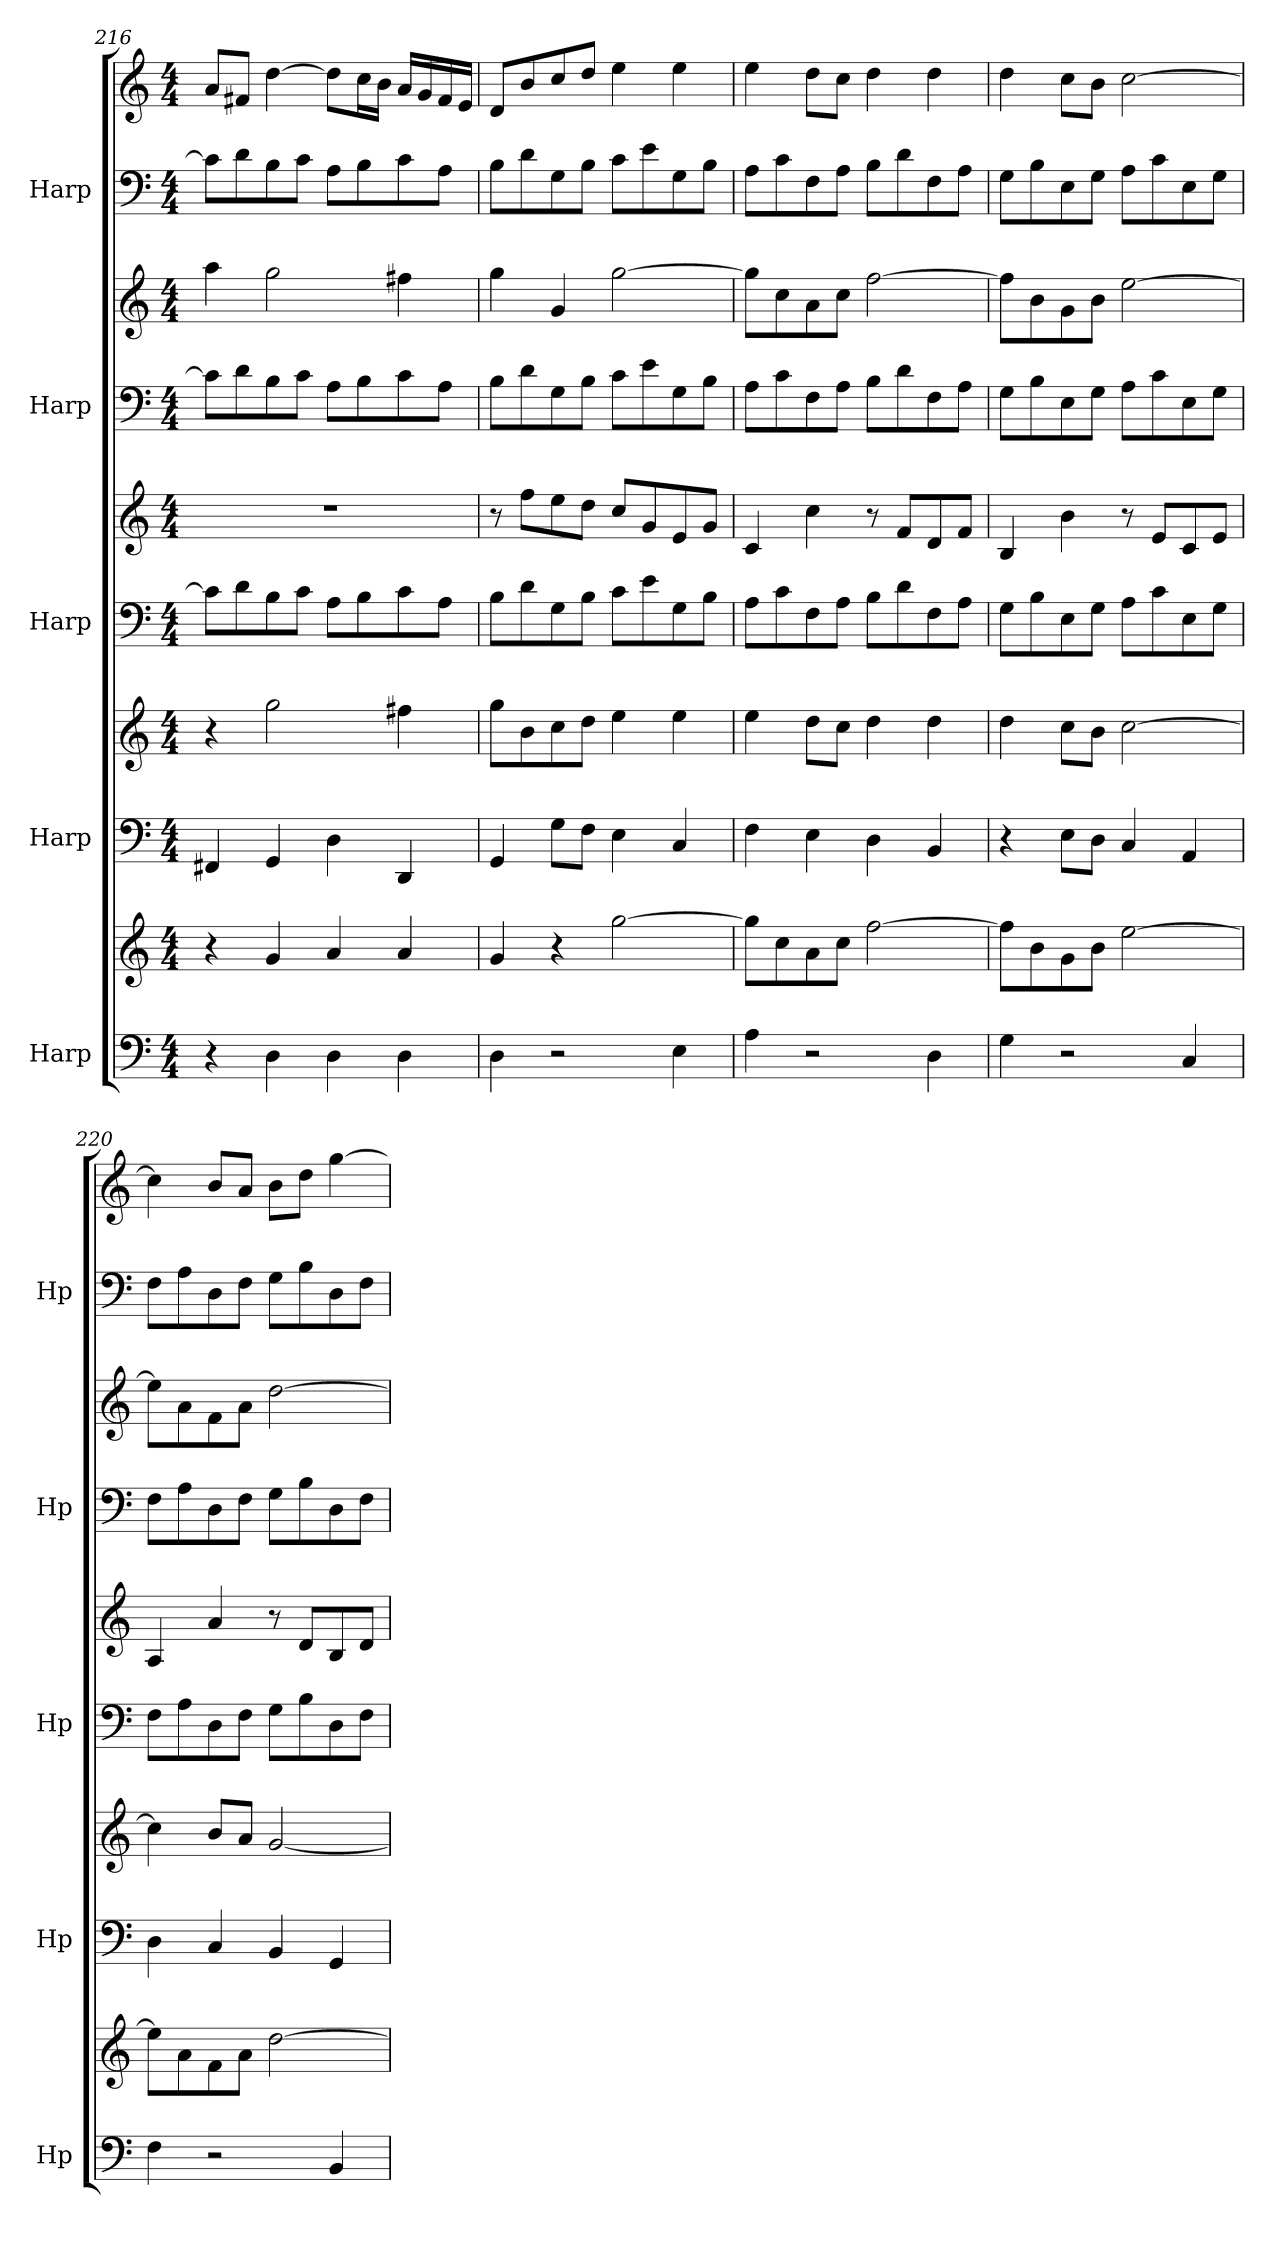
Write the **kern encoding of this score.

**kern	**kern	**kern	**kern	**kern	**kern	**kern	**kern	**kern	**kern
*part5	*part5	*part4	*part4	*part3	*part3	*part2	*part2	*part1	*part1
*staff10	*staff9	*staff8	*staff7	*staff6	*staff5	*staff4	*staff3	*staff2	*staff1
*I"Harp	*	*I"Harp	*	*I"Harp	*	*I"Harp	*	*I"Harp	*
*I'Hp	*	*I'Hp	*	*I'Hp	*	*I'Hp	*	*I'Hp	*
*clefF4	*clefG2	*clefF4	*clefG2	*clefF4	*clefG2	*clefF4	*clefG2	*clefF4	*clefG2
*k[]	*k[]	*k[]	*k[]	*k[]	*k[]	*k[]	*k[]	*k[]	*k[]
*M4/4	*M4/4	*M4/4	*M4/4	*M4/4	*M4/4	*M4/4	*M4/4	*M4/4	*M4/4
=216	=216	=216	=216	=216	=216	=216	=216	=216	=216
4r	4r	4FF#X/	4r	8c\L]	1r	8c\L]	4aa\	8c\L]	8a/L
.	.	.	.	8d\	.	8d\	.	8d\	8f#X/J
4D\	4g/	4GG/	2gg\	8B\	.	8B\	2gg\	8B\	[4dd\
.	.	.	.	8c\J	.	8c\J	.	8c\J	.
4D\	4a/	4D\	.	8A\L	.	8A\L	.	8A\L	8dd\L]
.	.	.	.	8B\	.	8B\	.	8B\	16cc\L
.	.	.	.	.	.	.	.	.	16b\JJ
4D\	4a/	4DD/	4ff#X\	8c\	.	8c\	4ff#X\	8c\	16a/LL
.	.	.	.	.	.	.	.	.	16g/
.	.	.	.	8A\J	.	8A\J	.	8A\J	16f#/
.	.	.	.	.	.	.	.	.	16e/JJ
=217	=217	=217	=217	=217	=217	=217	=217	=217	=217
4D\	4g/	4GG/	8gg\L	8B\L	8r	8B\L	4gg\	8B\L	8d/L
.	.	.	8b\	8d\	8ff\L	8d\	.	8d\	8b/
2r	4r	8G\L	8cc\	8G\	8ee\	8G\	4g/	8G\	8cc/
.	.	8F\J	8dd\J	8B\J	8dd\J	8B\J	.	8B\J	8dd/J
.	[2gg\	4E\	4ee\	8c\L	8cc/L	8c\L	[2gg\	8c\L	4ee\
.	.	.	.	8e\	8g/	8e\	.	8e\	.
4E\	.	4C/	4ee\	8G\	8e/	8G\	.	8G\	4ee\
.	.	.	.	8B\J	8g/J	8B\J	.	8B\J	.
=218	=218	=218	=218	=218	=218	=218	=218	=218	=218
4A\	8gg\L]	4F\	4ee\	8A\L	4c/	8A\L	8gg\L]	8A\L	4ee\
.	8cc\	.	.	8c\	.	8c\	8cc\	8c\	.
2r	8a\	4E\	8dd\L	8F\	4cc\	8F\	8a\	8F\	8dd\L
.	8cc\J	.	8cc\J	8A\J	.	8A\J	8cc\J	8A\J	8cc\J
.	[2ff\	4D\	4dd\	8B\L	8r	8B\L	[2ff\	8B\L	4dd\
.	.	.	.	8d\	8f/L	8d\	.	8d\	.
4D\	.	4BB/	4dd\	8F\	8d/	8F\	.	8F\	4dd\
.	.	.	.	8A\J	8f/J	8A\J	.	8A\J	.
!!LO:PB:g=z
=219	=219	=219	=219	=219	=219	=219	=219	=219	=219
4G\	8ff\L]	4r	4dd\	8G\L	4B/	8G\L	8ff\L]	8G\L	4dd\
.	8b\	.	.	8B\	.	8B\	8b\	8B\	.
2r	8g\	8E\L	8cc\L	8E\	4b\	8E\	8g\	8E\	8cc\L
.	8b\J	8D\J	8b\J	8G\J	.	8G\J	8b\J	8G\J	8b\J
.	[2ee\	4C/	[2cc\	8A\L	8r	8A\L	[2ee\	8A\L	[2cc\
.	.	.	.	8c\	8e/L	8c\	.	8c\	.
4C/	.	4AA/	.	8E\	8c/	8E\	.	8E\	.
.	.	.	.	8G\J	8e/J	8G\J	.	8G\J	.
=220	=220	=220	=220	=220	=220	=220	=220	=220	=220
4F\	8ee\L]	4D\	4cc\]	8F\L	4A/	8F\L	8ee\L]	8F\L	4cc\]
.	8a\	.	.	8A\	.	8A\	8a\	8A\	.
2r	8f\	4C/	8b/L	8D\	4a/	8D\	8f\	8D\	8b/L
.	8a\J	.	8a/J	8F\J	.	8F\J	8a\J	8F\J	8a/J
.	[2dd\	4BB/	[2g/	8G\L	8r	8G\L	[2dd\	8G\L	8b\L
.	.	.	.	8B\	8d/L	8B\	.	8B\	8dd\J
4BB/	.	4GG/	.	8D\	8B/	8D\	.	8D\	[4gg\
.	.	.	.	8F\J	8d/J	8F\J	.	8F\J	.
=	=	=	=	=	=	=	=	=	=
*-	*-	*-	*-	*-	*-	*-	*-	*-	*-
